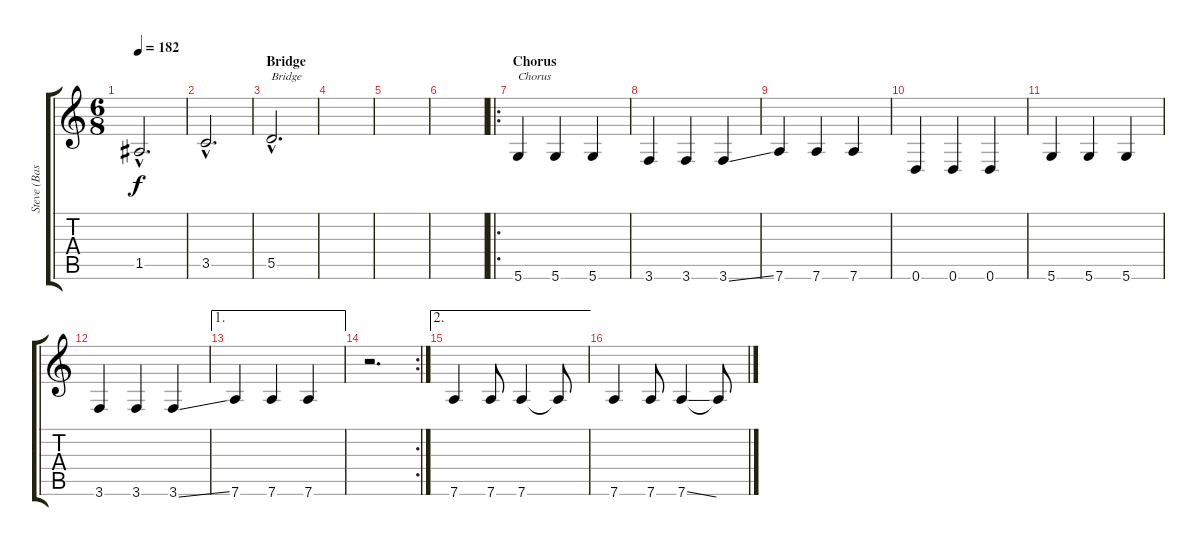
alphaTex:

\track ("Steve (Bass)" "Steve (Bas") {instrument acousticbass}
\staff {score tabs}
\tuning (E4 B3 G3 D3 A2 D2) {hide}
\ts (6 8)
\tempo 182
\clef g2
\ks c
1.5{hac}.2{d dy f} |
3.5{hac}.2{d} |
\section ("" "Bridge")
5.5{hac}.2{d txt "Bridge"} |
|
|
|
\ro
\section ("" "Chorus")
5.6.4{txt "Chorus"} 5.6.4 5.6.4 |
3.6.4 3.6.4 3.6{ss}.4 |
7.6.4 7.6.4 7.6.4 |
0.6.4 0.6.4 0.6.4 |
5.6.4 5.6.4 5.6.4 |
3.6.4 3.6.4 3.6{ss}.4 |
\ae 1
7.6.4 7.6.4 7.6.4 |
\rc 2
r.2{d} |
\ae 2
7.6.4 7.6.8 7.6.4 7.6{t}.8 |
7.6.4 7.6.8 7.6{ss}.4 7.6{t}.8
